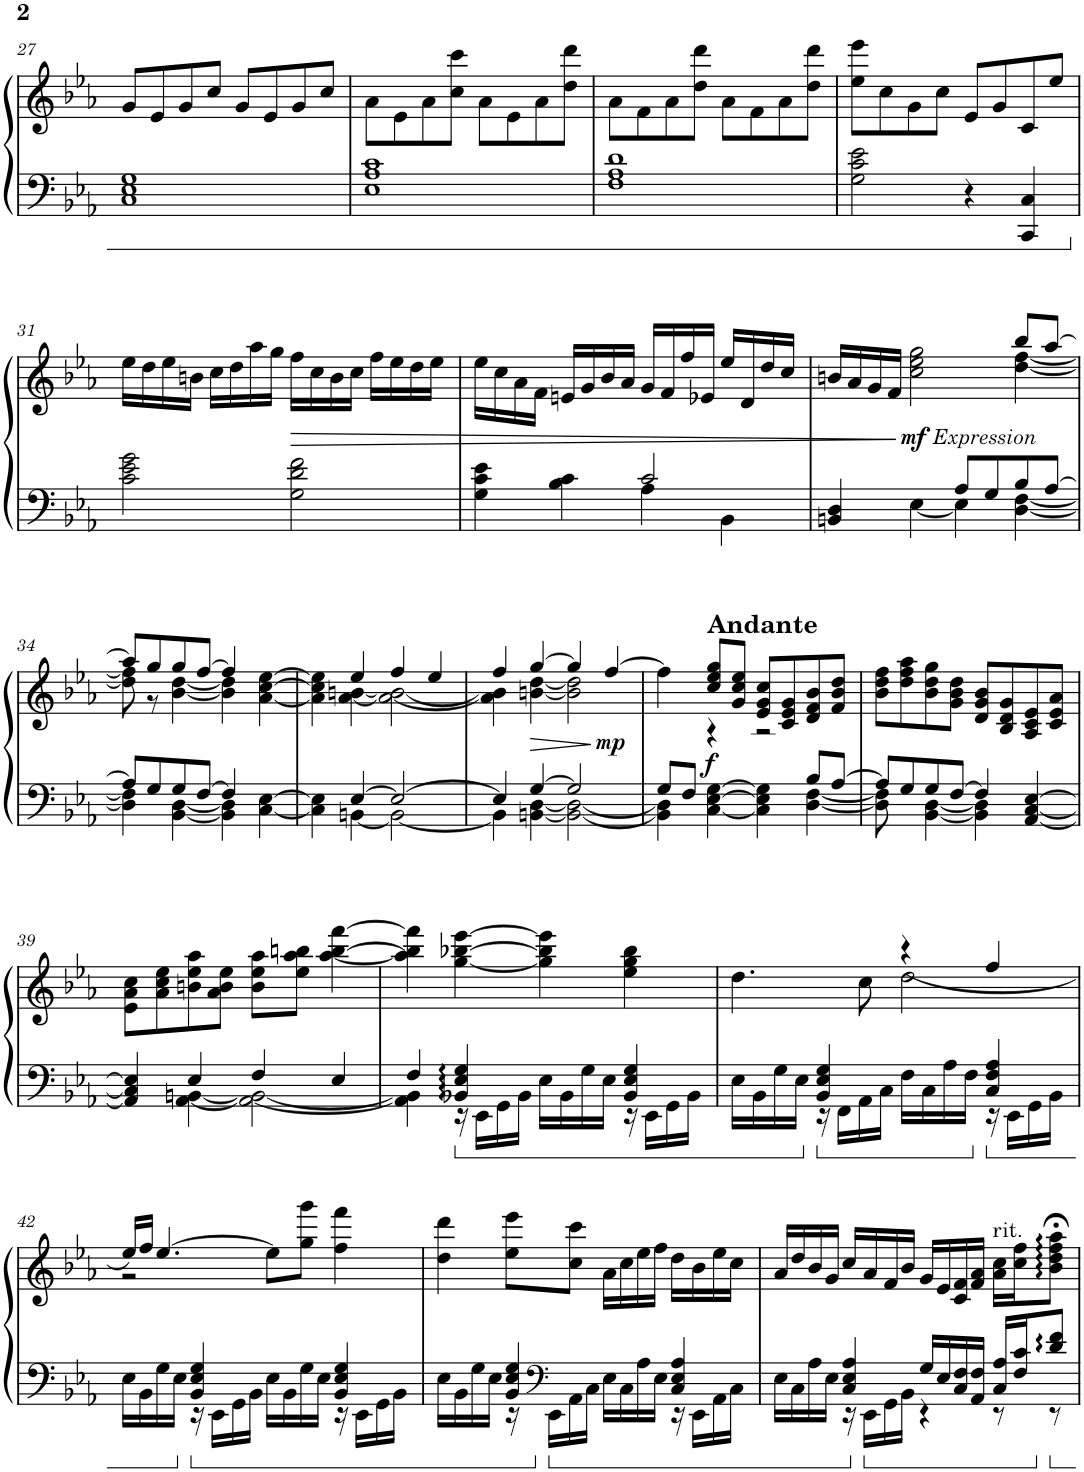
**kern	**kern	**dynam
*part1	*part1	*part1
*staff2	*staff1	*staff1/2
*I"Piano	*	*
*I'Pno.	*	*
!!LO:PB:g=z
*clefF4	*clefG2	*
*k[b-e-a-]	*k[b-e-a-]	*
*M4/4	*M4/4	*
=27	=27	=27
1C 1E- 1G	8g/L	.
.	8e-/	.
.	8g/	.
.	8cc/J	.
.	8g/L	.
.	8e-/	.
.	8g/	.
.	8cc/J	.
=28	=28	=28
1E- 1A- 1c	8a-\L	.
.	8e-\	.
.	8a-\	.
.	8cc\ 8ccc\J	.
.	8a-\L	.
.	8e-\	.
.	8a-\	.
.	8dd\ 8ddd\J	.
=29	=29	=29
1F 1A- 1d	8a-\L	.
.	8f\	.
.	8a-\	.
.	8dd\ 8ddd\J	.
.	8a-\L	.
.	8f\	.
.	8a-\	.
.	8dd\ 8ddd\J	.
=30	=30	=30
2G\ 2c\ 2e-\	8ee-\ 8eee-\L	.
.	8cc\	.
.	8g\	.
.	8cc\J	.
4r	8e-/L	.
.	8g/	.
4CC/ 4C/	8c/	.
.	8ee-/J	.
!!LO:LB:g=z
=31	=31	=31
2c\ 2e-\ 2g\	16ee-\LL	.
.	16dd\	.
.	16ee-\	.
.	16bn\JJ	.
.	16cc\LL	.
.	16dd\	.
.	16aa-\	.
.	16gg\JJ	.
!	!	!LO:HP:b
2G\ 2d\ 2f\	16ff\LL	>
.	16cc\	.
.	16b\	.
.	16cc\JJ	.
.	16ff\LL	.
.	16ee-\	.
.	16dd\	.
.	16ee-\JJ	.
=32	=32	=32
*^	*	*
4G\ 4c\ 4e-\	2ryy	16ee-\LL	.
.	.	16cc\	.
.	.	16a-\	.
.	.	16f\JJ	.
4B-\ 4c\	.	16en/LL	.
.	.	16g/	.
.	.	16b-/	.
.	.	16a-/JJ	.
2c/	4A-\	16g/LL	.
.	.	16f/	.
.	.	16ff/	.
.	.	16e-X/JJ	.
.	4BB-\	16ee-/LL	.
.	.	16d/	.
.	.	16dd/	.
.	.	16cc/JJ	.
=33	=33	=33	=33
*	*	*^	*
4BBn/ 4D/	2ryy	16bn/LL	2.ryy	.
.	.	16a-/	.	.
.	.	16g/	.	.
.	.	16f/JJ	.	.
!	!	!LO:TX:b:i:t=Expression	!	!
!	!	!	!	!LO:DY:n=1:b
[4E-\	.	2cc\ 2ee-\ 2gg\	.	] mf
8A-/L	4E-\]	.	.	.
8G/	.	.	.	.
8B-/	[4D\ [4F\	8bb-/L	[4dd\ [4ff\	.
[8A-/J	.	[8aa-/J	.	.
!!LO:LB:g=z	!!
=34	=34	=34	=34	=34
8A-/L]	4D\] 4F\]	8aa-/L]	8dd\] 8ff\]	.
8G/	.	8gg/	8r	.
8G/	[4BB-\ [4D\	8gg/	[4b-\ [4dd\	.
[8F/J	.	[8ff/J	.	.
4F/]	4BB-\] 4D\]	4ff/]	4b-\] 4dd\]	.
[4C\ [4E-\	4ryy	[4a-\ [4cc\ [4ee-\	4ryy	.
=35	=35	=35	=35	=35
4C\] 4E-\]	4ryy	4a-\] 4cc\] 4ee-\]	4ryy	.
[4E-/	[4BBn\	4ee-/	[4a-\ [4bn\	.
2E-/_	2BB\_	4ff/	2a-\_ 2b\_	.
.	.	4ee-/	.	.
=36	=36	=36	=36	=36
4E-/]	4BB\]	4ff/	4a-\] 4b\]	.
!	!	!	!	!LO:HP:b
[4G/	[4BBn\ [4D\	[4gg/	[4bn\ [4dd\	>
2G/]	2BB\_ 2D\_	4gg/]	2b\] 2dd\]	.
!	!	!	!	!LO:DY:n=1:b
.	.	[4ff/	.	] mp
=37	=37	=37	=37	=37
8G/L	4BB\] 4D\]	4ff\]	4ryy	.
8F/J	.	.	.	.
!	!	!LO:TX:a:B:t=Andante	!	!
!	!	!	!	!LO:DY:b
[4C\ [4E-\ [4G\	2ryy	8cc/ 8ee-/ 8gg/L	4r	f
.	.	8g/ 8cc/ 8ee-/J	.	.
4C\] 4E-\] 4G\]	.	8e-/ 8g/ 8cc/L	2r	.
.	.	8c/ 8e-/ 8g/	.	.
8B-/L	[4D\ [4F\	8d/ 8f/ 8b-/	.	.
[8A-/J	.	8f/ 8b-/ 8dd/J	.	.
*	*	*v	*v	*
=38	=38	=38	=38
8A-/L]	8D\] 8F\]	8b-\ 8dd\ 8ff\L	.
8G/	8ryy	8dd\ 8ff\ 8aa-\	.
8G/	[4BB-\ [4D\	8b-\ 8dd\ 8gg\	.
[8F/J	.	8g\ 8b-\ 8dd\J	.
4F/]	4BB-\] 4D\]	8d/ 8g/ 8b-/L	.
.	.	8B-/ 8d/ 8g/	.
[4AA-/ [4C/ [4E-/	4ryy	8A-/ 8c/ 8e-/	.
.	.	8c/ 8e-/ 8a-/J	.
!!LO:LB:g=z
=39	=39	=39	=39
4AA-/] 4C/] 4E-/]	4ryy	8e-\ 8a-\ 8cc\L	.
.	.	8a-\ 8cc\ 8ee-\	.
4E-/	[4AA-\ [4BBn\	8bn\ 8ee-\ 8aa-\	.
.	.	8a-\ 8b\ 8ee-\J	.
4F/	2AA-\_ 2BB\_	8b\ 8ee-\ 8aa-\L	.
.	.	8ee-\ 8aa-\ 8bbn\J	.
4E-/	.	[4aa-\ [4bb\ [4fff\	.
=40	=40	=40	=40
4F/	4AA-\] 4BB\]	4aa-\] 4bb\] 4fff\]	.
4BB-X/ 4E-/ 4G/	16r	[4gg\ [4bb-X\ [4eee-\	.
.	16EE-\LL	.	.
.	16GG\	.	.
.	16BB-\JJ	.	.
16E-\LL	4ryy	4gg\] 4bb-\] 4eee-\]	.
16BB-\	.	.	.
16G\	.	.	.
16E-\JJ	.	.	.
4BB-/ 4E-/ 4G/	16r	4ee-\ 4gg\ 4bb-\	.
.	16EE-\LL	.	.
.	16GG\	.	.
.	16BB-\JJ	.	.
=41	=41	=41	=41
*	*	*^	*
16E-\LL	4ryy	4.dd\	2ryy	.
16BB-\	.	.	.	.
16G\	.	.	.	.
16E-\JJ	.	.	.	.
4BB-/ 4E-/ 4G/	16r	.	.	.
.	16FF\LL	.	.	.
.	16AA-\	8cc\	.	.
.	16C\JJ	.	.	.
16F\LL	4ryy	(4r	2dd\	.
16C\	.	.	.	.
16A-\	.	.	.	.
16F\JJ	.	.	.	.
4C/ 4F/ 4A-/	16r	4ff/	.	.
.	16EE-\LL	.	.	.
.	16GG\	.	.	.
.	16BB-\JJ	.	.	.
!!LO:LB:g=z	!!
=42	=42	=42	=42	=42
16E-\LL	4ryy	16ee-/LL)	2r	.
16BB-\	.	16ff/JJ	.	.
16G\	.	[4.ee-/	.	.
16E-\JJ	.	.	.	.
4BB-/ 4E-/ 4G/	16r	.	.	.
.	16EE-\LL	.	.	.
.	16GG\	.	.	.
.	16BB-\JJ	.	.	.
16E-\LL	4ryy	8ee-\L]	2ryy	.
16BB-\	.	.	.	.
16G\	.	8gg\ 8ggg\J	.	.
16E-\JJ	.	.	.	.
4BB-/ 4E-/ 4G/	16r	4ff\ 4fff\	.	.
.	16EE-\LL	.	.	.
.	16GG\	.	.	.
.	16BB-\JJ	.	.	.
*	*	*v	*v	*
=43	=43	=43	=43
16E-\LL	4ryy	4dd\ 4ddd\	.
16BB-\	.	.	.
16G\	.	.	.
16E-\JJ	.	.	.
4BB-/ 4E-/ 4G/	16r	8ee-\ 8eee-\L	.
*clefF4	*	*	*
.	16EE-\LL	.	.
.	16AA-\	8cc\ 8ccc\J	.
.	16C\JJ	.	.
16E-\LL	4ryy	16a-\LL	.
16C\	.	16cc\	.
16A-\	.	16ee-\	.
16E-\JJ	.	16ff\JJ	.
4C/ 4E-/ 4A-/	16r	16dd\LL	.
.	16EE-\LL	16b-\	.
.	16AA-\	16ee-\	.
.	16C\JJ	16cc\JJ	.
=44	=44	=44	=44
16E-\LL	4ryy	16a-/LL	.
16C\	.	16dd/	.
16A-\	.	16b-/	.
16E-\JJ	.	16g/JJ	.
4C/ 4E-/ 4A-/	16r	16cc/LL	.
.	16EE-\LL	16a-/	.
.	16GG\	16f/	.
.	16BB-\JJ	16b-/JJ	.
16G/LL	4r	16g/LL	.
16E-/	.	16e-/	.
16C/ 16F/	.	16c/ 16f/	.
16AA-/ 16F/JJ	.	16f/ 16a-/JJ	.
!	!	!LO:TX:a:t=rit.	!
16C/ 16A-/LL	8r	16a-\ 16cc\LL	.
16F/ 16c/J	.	16cc\ 16ff\J	.
8d/ 8f/J	8r	8b-\;< 8dd\;< 8ff\;< 8aa-\;<J	.
*v	*v	*	*
=	=	=
*-	*-	*-
